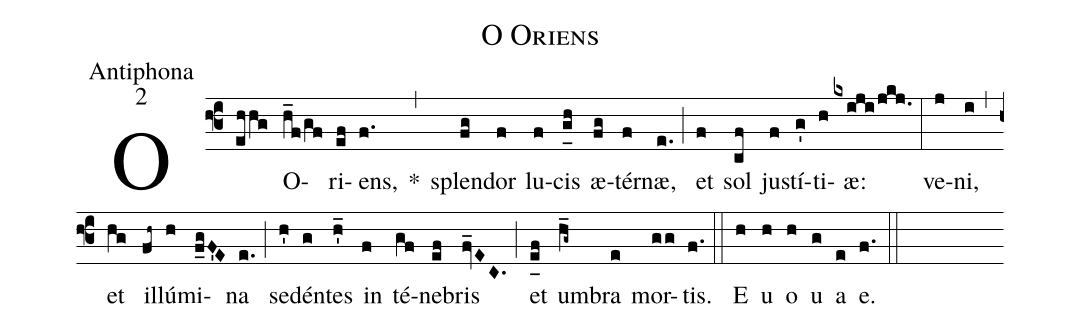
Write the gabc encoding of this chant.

name:O Oriens;
office-part:Antiphona;
mode:2;
%%
(f3) O(ehhg) O(h_f/gf)ri(ef)ens,(f.) *(,) splen(fg)dor(f) lu(f)cis(g_[uh:l]h) æ(fg)tér(f)næ,(e.) (;) et(f) sol(cf) ju(f)stí(g')ti(h)æ:(kxiji/jkj.) (:) ve(j)ni,(i) (,) et(hg) il(fh~)lú(h)mi(f_gF'E)na(e.) (;) se(h')dén(g)tes(h'_) in(f) té(gf)ne(ef)bris(fv_EC.) (;) et(e_[uh:l]f) um(h_g~)bra(e) mor(gg)tis.(f.) (::) <eu>E(h) u(h) o(h) u(g) a(e) e.</eu>(f.) (::)
